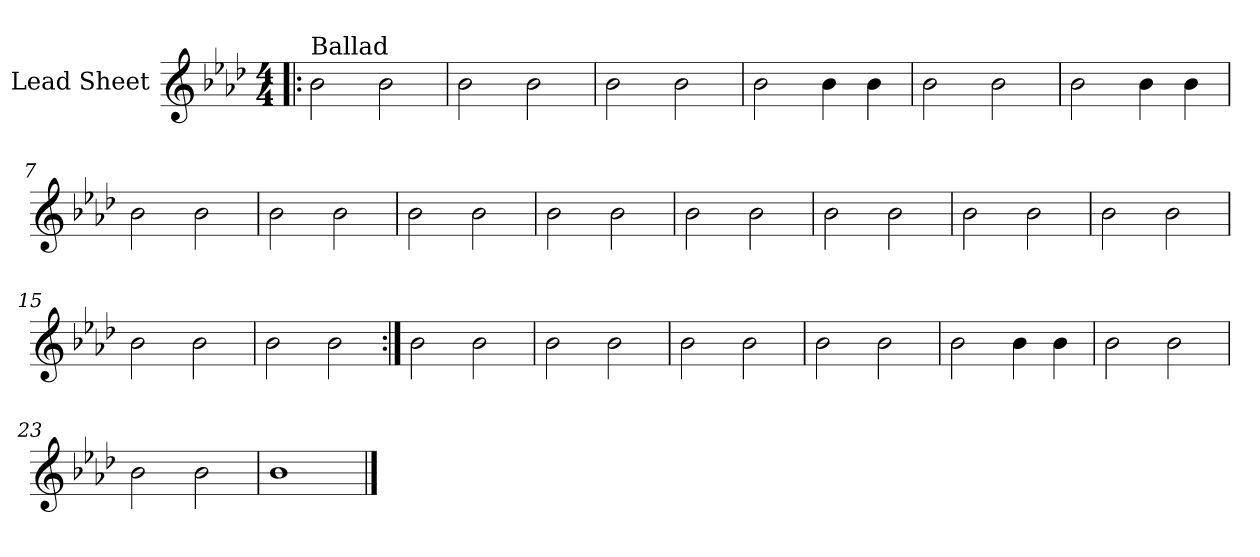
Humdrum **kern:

**kern
*part1
*staff1
*I"Lead Sheet
*clefG2
*k[b-e-a-d-]
*A-:
*M4/4
=1!|:
!LO:TX:a:t=Ballad
2b-\
2b-\
=2
2b-\
2b-\
=3
2b-\
2b-\
=4
2b-\
4b-\
4b-\
!!LO:LB:g=z
=5
2b-\
2b-\
=6
2b-\
4b-\
4b-\
=7
2b-\
2b-\
=8
2b-\
2b-\
!!LO:LB:g=z
=9
2b-\
2b-\
=10
2b-\
2b-\
=11
2b-\
2b-\
=12
2b-\
2b-\
!!LO:LB:g=z
=13
2b-\
2b-\
=14
2b-\
2b-\
=15
2b-\
2b-\
=16
2b-\
2b-\
!!LO:LB:g=z
=17:|!
2b-\
2b-\
=18
2b-\
2b-\
=19
2b-\
2b-\
=20
2b-\
2b-\
!!LO:LB:g=z
=21
2b-\
4b-\
4b-\
=22
2b-\
2b-\
=23
2b-\
2b-\
=24
1b-
==
*-
